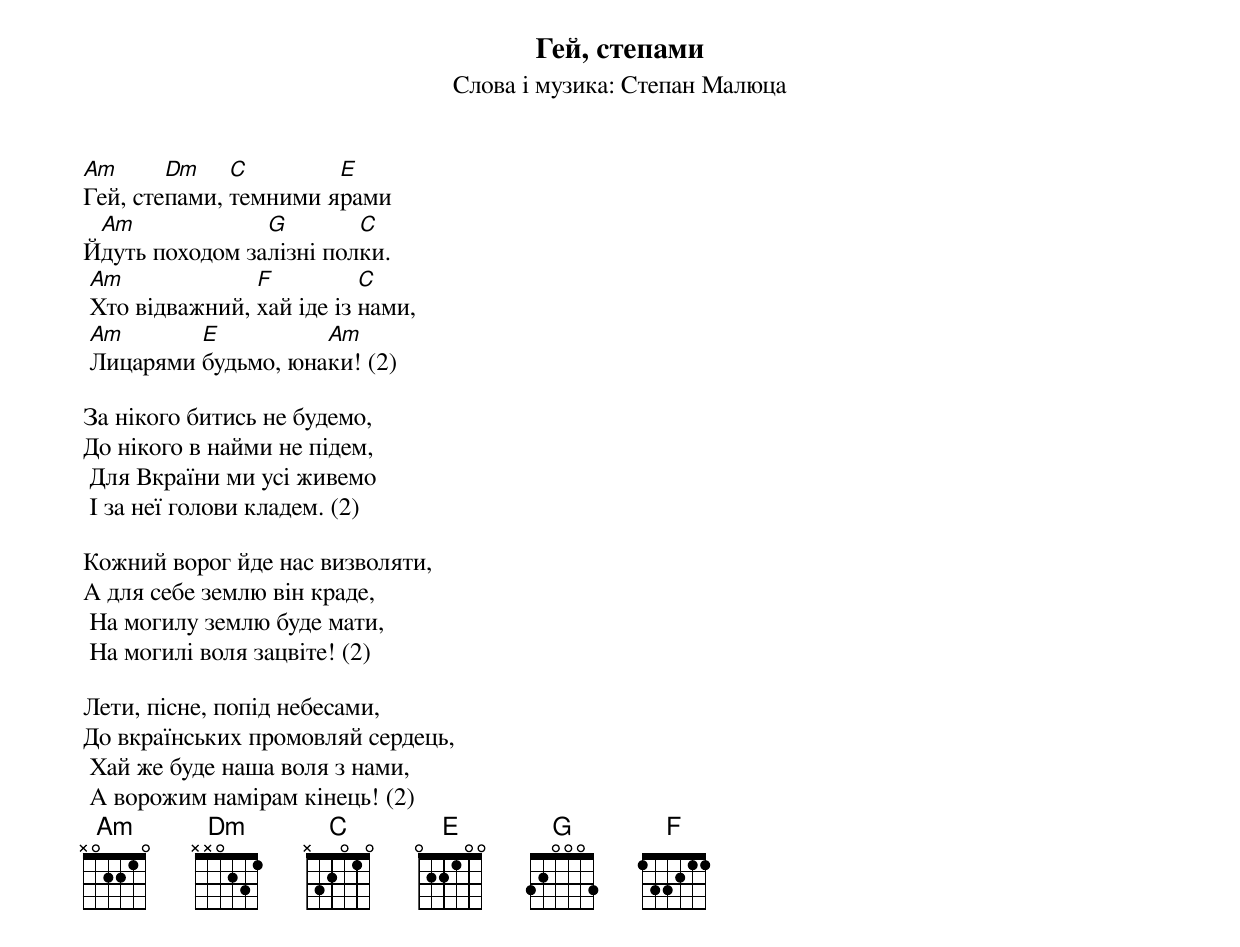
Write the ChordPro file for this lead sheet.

{title: Гей, степами}
{subtitle: Слова і музика: Степан Малюца}

[Am]Гей, сте[Dm]пами, [C]темними я[E]рами
Й[Am]дуть походом за[G]лізні пол[C]ки.
	[Am]Хто відважний, [F]хай іде із [C]нами,
	[Am]Лицарями [E]будьмо, юна[Am]ки! (2)

За нікого битись не будемо,
До нікого в найми не підем,
	Для Вкраїни ми усі живемо
	І за неї голови кладем. (2)

Кожний ворог йде нас визволяти,
А для себе землю він краде,
	На могилу землю буде мати,
	На могилі воля зацвіте! (2)

Лети, пісне, попід небесами,
До вкраїнських промовляй сердець,
	Хай же буде наша воля з нами,
	А ворожим намірам кінець! (2)
